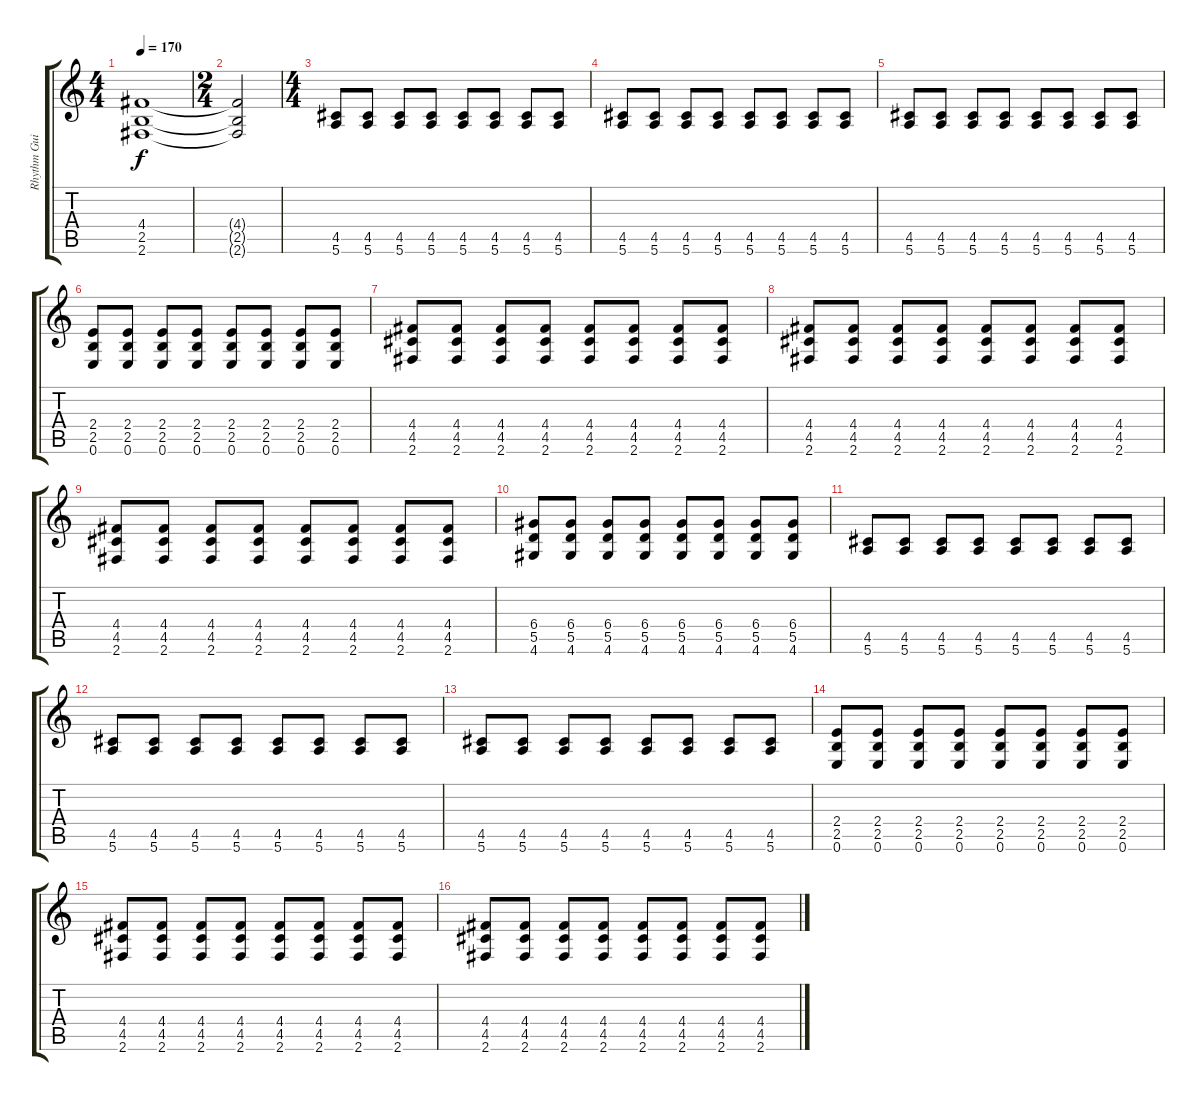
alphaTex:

\track ("Rhythm Guitar" "Rhythm Gui") {instrument distortionguitar}
\staff {score tabs}
\tuning (E4 B3 G3 D3 A2 E2) {hide}
\ts (4 4)
\tempo 170
\clef g2
\ks c
(4.4{t} 2.5{t} 2.6{t}).1{dy f} |
\ts (2 4)
(4.4{t} 2.5{t} 2.6{t}).2 |
\ts (4 4)
(4.5 5.6).8 (4.5 5.6).8 (4.5 5.6).8 (4.5 5.6).8 (4.5 5.6).8 (4.5 5.6).8 (4.5 5.6).8 (4.5 5.6).8 |
(4.5 5.6).8 (4.5 5.6).8 (4.5 5.6).8 (4.5 5.6).8 (4.5 5.6).8 (4.5 5.6).8 (4.5 5.6).8 (4.5 5.6).8 |
(4.5 5.6).8 (4.5 5.6).8 (4.5 5.6).8 (4.5 5.6).8 (4.5 5.6).8 (4.5 5.6).8 (4.5 5.6).8 (4.5 5.6).8 |
(2.4 2.5 0.6).8 (2.4 2.5 0.6).8 (2.4 2.5 0.6).8 (2.4 2.5 0.6).8 (2.4 2.5 0.6).8 (2.4 2.5 0.6).8 (2.4 2.5 0.6).8 (2.4 2.5 0.6).8 |
(4.4 4.5 2.6).8 (4.4 4.5 2.6).8 (4.4 4.5 2.6).8 (4.4 4.5 2.6).8 (4.4 4.5 2.6).8 (4.4 4.5 2.6).8 (4.4 4.5 2.6).8 (4.4 4.5 2.6).8 |
(4.4 4.5 2.6).8 (4.4 4.5 2.6).8 (4.4 4.5 2.6).8 (4.4 4.5 2.6).8 (4.4 4.5 2.6).8 (4.4 4.5 2.6).8 (4.4 4.5 2.6).8 (4.4 4.5 2.6).8 |
(4.4 4.5 2.6).8 (4.4 4.5 2.6).8 (4.4 4.5 2.6).8 (4.4 4.5 2.6).8 (4.4 4.5 2.6).8 (4.4 4.5 2.6).8 (4.4 4.5 2.6).8 (4.4 4.5 2.6).8 |
(6.4 5.5 4.6).8 (6.4 5.5 4.6).8 (6.4 5.5 4.6).8 (6.4 5.5 4.6).8 (6.4 5.5 4.6).8 (6.4 5.5 4.6).8 (6.4 5.5 4.6).8 (6.4 5.5 4.6).8 |
(4.5 5.6).8 (4.5 5.6).8 (4.5 5.6).8 (4.5 5.6).8 (4.5 5.6).8 (4.5 5.6).8 (4.5 5.6).8 (4.5 5.6).8 |
(4.5 5.6).8 (4.5 5.6).8 (4.5 5.6).8 (4.5 5.6).8 (4.5 5.6).8 (4.5 5.6).8 (4.5 5.6).8 (4.5 5.6).8 |
(4.5 5.6).8 (4.5 5.6).8 (4.5 5.6).8 (4.5 5.6).8 (4.5 5.6).8 (4.5 5.6).8 (4.5 5.6).8 (4.5 5.6).8 |
(2.4 2.5 0.6).8 (2.4 2.5 0.6).8 (2.4 2.5 0.6).8 (2.4 2.5 0.6).8 (2.4 2.5 0.6).8 (2.4 2.5 0.6).8 (2.4 2.5 0.6).8 (2.4 2.5 0.6).8 |
(4.4 4.5 2.6).8 (4.4 4.5 2.6).8 (4.4 4.5 2.6).8 (4.4 4.5 2.6).8 (4.4 4.5 2.6).8 (4.4 4.5 2.6).8 (4.4 4.5 2.6).8 (4.4 4.5 2.6).8 |
(4.4 4.5 2.6).8 (4.4 4.5 2.6).8 (4.4 4.5 2.6).8 (4.4 4.5 2.6).8 (4.4 4.5 2.6).8 (4.4 4.5 2.6).8 (4.4 4.5 2.6).8 (4.4 4.5 2.6).8
